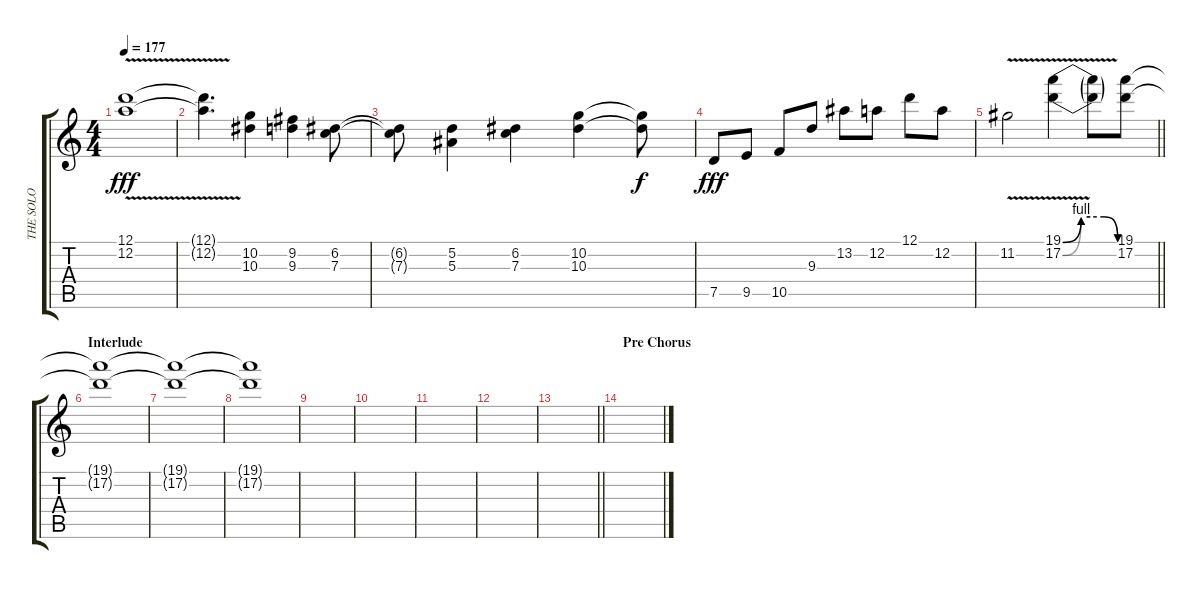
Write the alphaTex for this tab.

\track ("THE SOLO" "THE SOLO") {instrument distortionguitar}
\staff {score tabs}
\tuning (D4 A3 F3 C3 G2 D2) {hide}
\ts (4 4)
\tempo 177
\clef g2
\ks c
(12.1{v} 12.2).1{dy fff} |
(12.1{t} 12.2{t}).4{d} (10.2 10.3).4 (9.2 9.3).4 (6.2 7.3).8 |
(6.2{t} 7.3{t}).8 (5.2 5.3).4 (6.2 7.3).4 (10.2 10.3).4 (10.2{t} 10.3{t}).8{dy f} |
7.5.8{dy fff} 9.5.8 10.5.8 9.3.8 13.2.8 12.2.8 12.1.8 12.2.8 |
\barLineRight lightlight
11.2{v}.2 (19.1{be (custom 0 0 20 4 30 4 45 4 60 0) v} 17.2{be (custom 0 0 20 4 30 4 45 4 60 0) v}).4 (19.1{t} 17.2{t}).8 (19.1 17.2).8 |
\section ("" "Interlude")
(19.1{t} 17.2{t}).1 |
(19.1{t} 17.2{t}).1 |
(19.1{t} 17.2{t}).1 |
|
|
|
|
\barLineRight lightlight
|
\section ("" "Pre Chorus")
